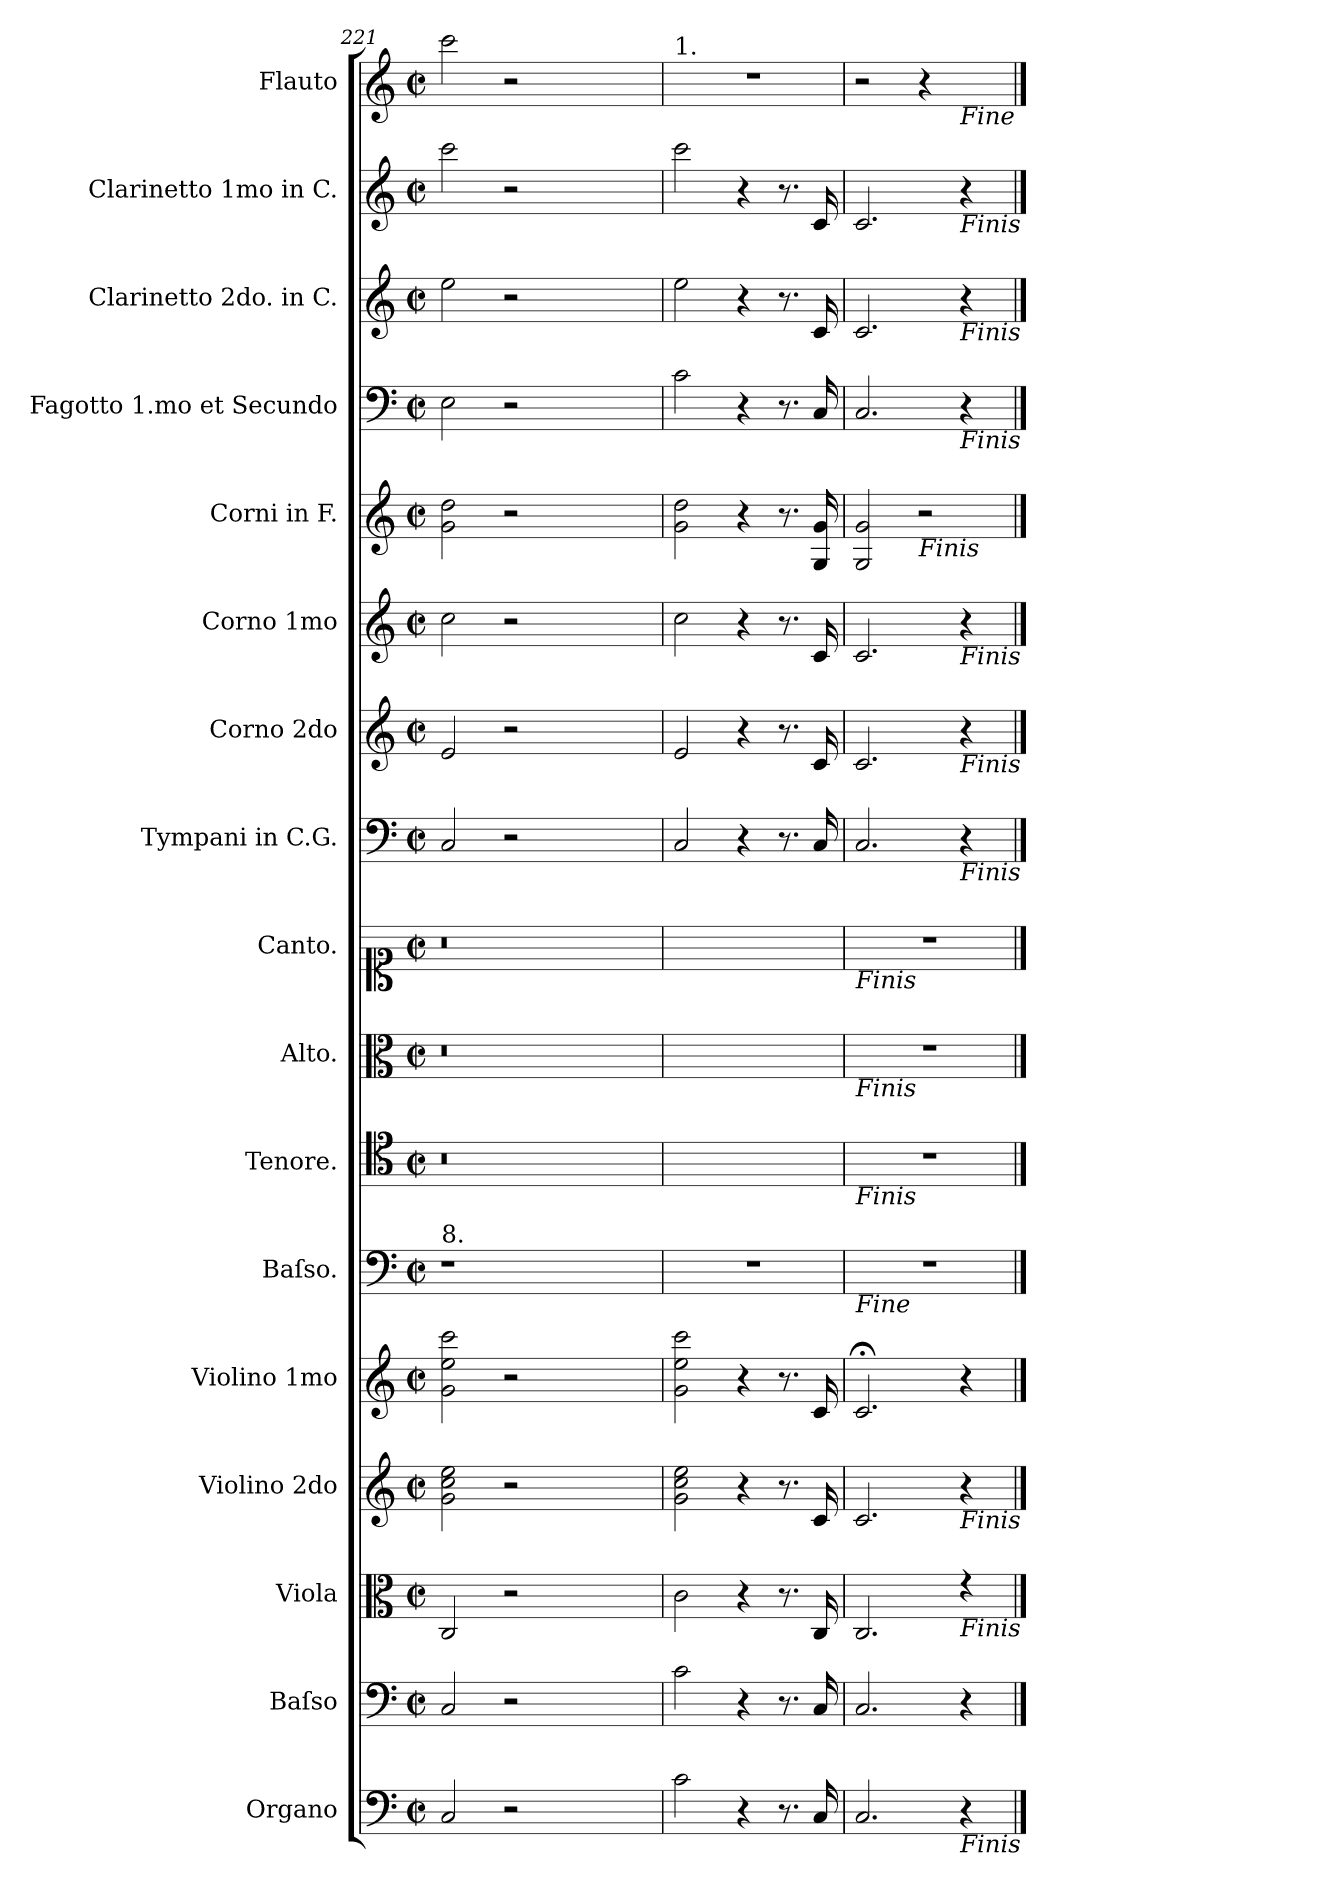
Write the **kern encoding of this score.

**kern	**kern	**kern	**kern	**kern	**kern	**kern	**kern	**kern	**kern	**kern	**kern	**kern	**kern	**kern	**kern	**kern
*part17	*part16	*part15	*part14	*part13	*part12	*part11	*part10	*part9	*part8	*part7	*part6	*part5	*part4	*part3	*part2	*part1
*staff17	*staff16	*staff15	*staff14	*staff13	*staff12	*staff11	*staff10	*staff9	*staff8	*staff7	*staff6	*staff5	*staff4	*staff3	*staff2	*staff1
*I"Organo	*I"Baſso	*I"Viola	*I"Violino 2do	*I"Violino 1mo	*I"Baſso.	*I"Tenore.	*I"Alto.	*I"Canto.	*I"Tympani in C.G.	*I"Corno 2do	*I"Corno 1mo	*I"Corni in F.	*I"Fagotto 1.mo et Secundo	*I"Clarinetto 2do. in C.	*I"Clarinetto 1mo in C.	*I"Flauto
*I'org	*	*I'vla	*I'vl 2	*I'vl 1	*I'B	*I'T	*I'A	*	*	*I'cor 2	*I'cor 1	*I'cor in F	*I'fag 1 & 2	*I'cl 2	*I'cl 1	*I'fl
*clefF4	*clefF4	*clefC3	*clefG2	*clefG2	*clefF4	*clefC4	*clefC3	*clefC1	*clefF4	*clefG2	*clefG2	*clefG2	*clefF4	*clefG2	*clefG2	*clefG2
*	*	*	*	*	*	*	*	*	*	*	*	*ITrd4c7	*	*	*	*
*k[]	*k[]	*k[]	*k[]	*k[]	*k[]	*k[]	*k[]	*k[]	*k[]	*k[]	*k[]	*k[b-]	*k[]	*k[]	*k[]	*k[]
*C:	*C:	*C:	*C:	*C:	*C:	*C:	*C:	*C:	*C:	*C:	*C:	*	*C:	*C:	*C:	*C:
*M2/2	*M2/2	*M2/2	*M2/2	*M2/2	*M2/2	*M2/2	*M2/2	*M2/2	*M2/2	*M2/2	*M2/2	*M2/2	*M2/2	*M2/2	*M2/2	*M2/2
*met(c|)	*met(c|)	*met(c|)	*met(c|)	*met(c|)	*met(c|)	*met(c|)	*met(c|)	*met(c|)	*met(c|)	*met(c|)	*met(c|)	*met(c|)	*met(c|)	*met(c|)	*met(c|)	*met(c|)
=221	=221	=221	=221	=221	=221	=221	=221	=221	=221	=221	=221	=221	=221	=221	=221	=221
!	!	!	!	!	!LO:TX:a:t=8.	!	!	!	!	!	!	!	!	!	!	!
2C/	2C/	2C/	2g\ 2cc\ 2ee\	2g\ 2ee\ 2ccc\	1r	0r	0r	0r	2C/	2e/	2cc\	2c\ 2g\	2E\	2ee\	2ccc\	2ccc\
2r	2r	2r	2r	2r	.	.	.	.	2r	2r	2r	2r	2r	2r	2r	2r
1ryy	1ryy	1ryy	1ryy	1ryy	1ryy	.	.	.	1ryy	1ryy	1ryy	1ryy	1ryy	1ryy	1ryy	1ryy
=222	=222	=222	=222	=222	=222	=222	=222	=222	=222	=222	=222	=222	=222	=222	=222	=222
!	!	!	!	!	!	!	!	!	!	!	!	!	!	!	!	!LO:TX:a:t=1.
2c\	2c\	2c\	2g\ 2cc\ 2ee\	2g\ 2ee\ 2ccc\	1r	1ryy	1ryy	1ryy	2C/	2e/	2cc\	2c\ 2g\	2c\	2ee\	2ccc\	1r
4r	4r	4r	4r	4r	.	.	.	.	4r	4r	4r	4r	4r	4r	4r	.
8.r	8.r	8.r	8.r	8.r	.	.	.	.	8.r	8.r	8.r	8.r	8.r	8.r	8.r	.
16C/	16C/	16C/	16c/	16c/	.	.	.	.	16C/	16c/	16c/	16C/ 16c/	16C/	16c/	16c/	.
=223	=223	=223	=223	=223	=223	=223	=223	=223	=223	=223	=223	=223	=223	=223	=223	=223
!	!	!	!	!	!	!	!	!LO:TX:b:i:t=Finis	!	!	!	!	!	!	!	!
!	!	!	!	!	!	!	!LO:TX:b:i:t=Finis	!	!	!	!	!	!	!	!	!
!	!	!	!	!	!	!LO:TX:b:i:t=Finis	!	!	!	!	!	!	!	!	!	!
!	!	!	!	!	!LO:TX:b:i:t=Fine	!	!	!	!	!	!	!	!	!	!	!
2.C/	2.C/	2.C/	2.c/	2.c;</	1r	1r	1r	1r	2.C/	2.c/	2.c/	2C/ 2c/	2.C/	2.c/	2.c/	2r
!	!	!	!	!	!	!	!	!	!	!	!	!LO:TX:b:i:t=Finis	!	!	!	!
.	.	.	.	.	.	.	.	.	.	.	.	2r	.	.	.	4r
!	!	!	!	!	!	!	!	!	!	!	!	!	!	!	!	!LO:TX:b:i:t=Fine
!	!	!	!	!	!	!	!	!	!	!	!	!	!	!	!LO:TX:b:i:t=Finis	!
!	!	!	!	!	!	!	!	!	!	!	!	!	!	!LO:TX:b:i:t=Finis	!	!
!	!	!	!	!	!	!	!	!	!	!	!	!	!LO:TX:b:i:t=Finis	!	!	!
!	!	!	!	!	!	!	!	!	!	!	!LO:TX:b:i:t=Finis	!	!	!	!	!
!	!	!	!	!	!	!	!	!	!	!LO:TX:b:i:t=Finis	!	!	!	!	!	!
!	!	!	!	!	!	!	!	!	!LO:TX:b:i:t=Finis	!	!	!	!	!	!	!
!	!	!	!LO:TX:b:i:t=Finis	!	!	!	!	!	!	!	!	!	!	!	!	!
!	!	!LO:TX:b:i:t=Finis	!	!	!	!	!	!	!	!	!	!	!	!	!	!
!LO:TX:b:i:t=Finis	!	!	!	!	!	!	!	!	!	!	!	!	!	!	!	!
4r	4r	4re	4r	4r	.	.	.	.	4r	4r	4r	.	4r	4r	4r	4ryy
==	==	==	==	==	==	==	==	==	==	==	==	==	==	==	==	==
*-	*-	*-	*-	*-	*-	*-	*-	*-	*-	*-	*-	*-	*-	*-	*-	*-
